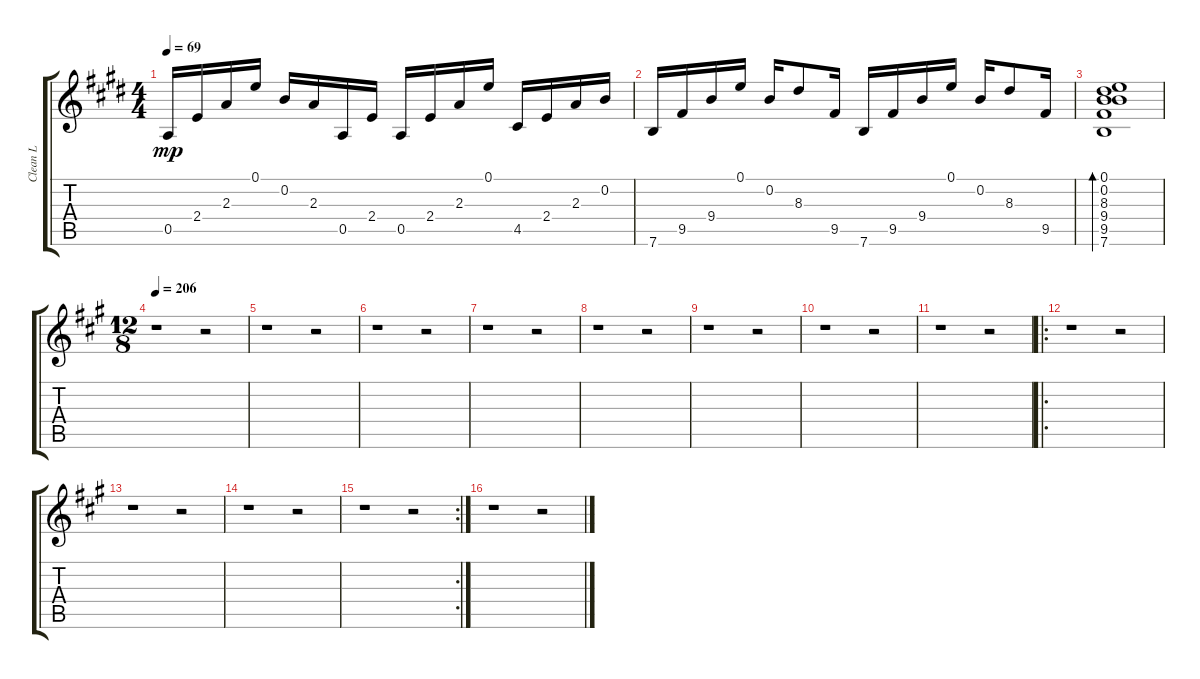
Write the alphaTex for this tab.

\track ("Clean L" "Clean L") {instrument electricguitarclean}
\staff {score tabs}
\tuning (E4 B3 G3 D3 A2 E2) {hide}
\ts (4 4)
\tempo 69
\clef g2
\ks e
0.5.16{dy mp} 2.4.16 2.3.16 0.1.16 0.2.16 2.3.16 0.5.16 2.4.16 0.5.16 2.4.16 2.3.16 0.1.16 4.5.16 2.4.16 2.3.16 0.2.16 |
7.6.16 9.5.16 9.4.16 0.1.16 0.2.16 8.3.8 9.5.16 7.6.16 9.5.16 9.4.16 0.1.16 0.2.16 8.3.8 9.5.16 |
(0.1 0.2 8.3 9.4 9.5 7.6).1{bd 30} |
\ts (12 8)
\tempo 206
\ks a
r.1 r.2 |
r.1 r.2 |
r.1 r.2 |
r.1 r.2 |
r.1 r.2 |
r.1 r.2 |
r.1 r.2 |
r.1 r.2 |
\ro
r.1 r.2 |
r.1 r.2 |
r.1 r.2 |
\rc 2
r.1 r.2 |
r.1 r.2
